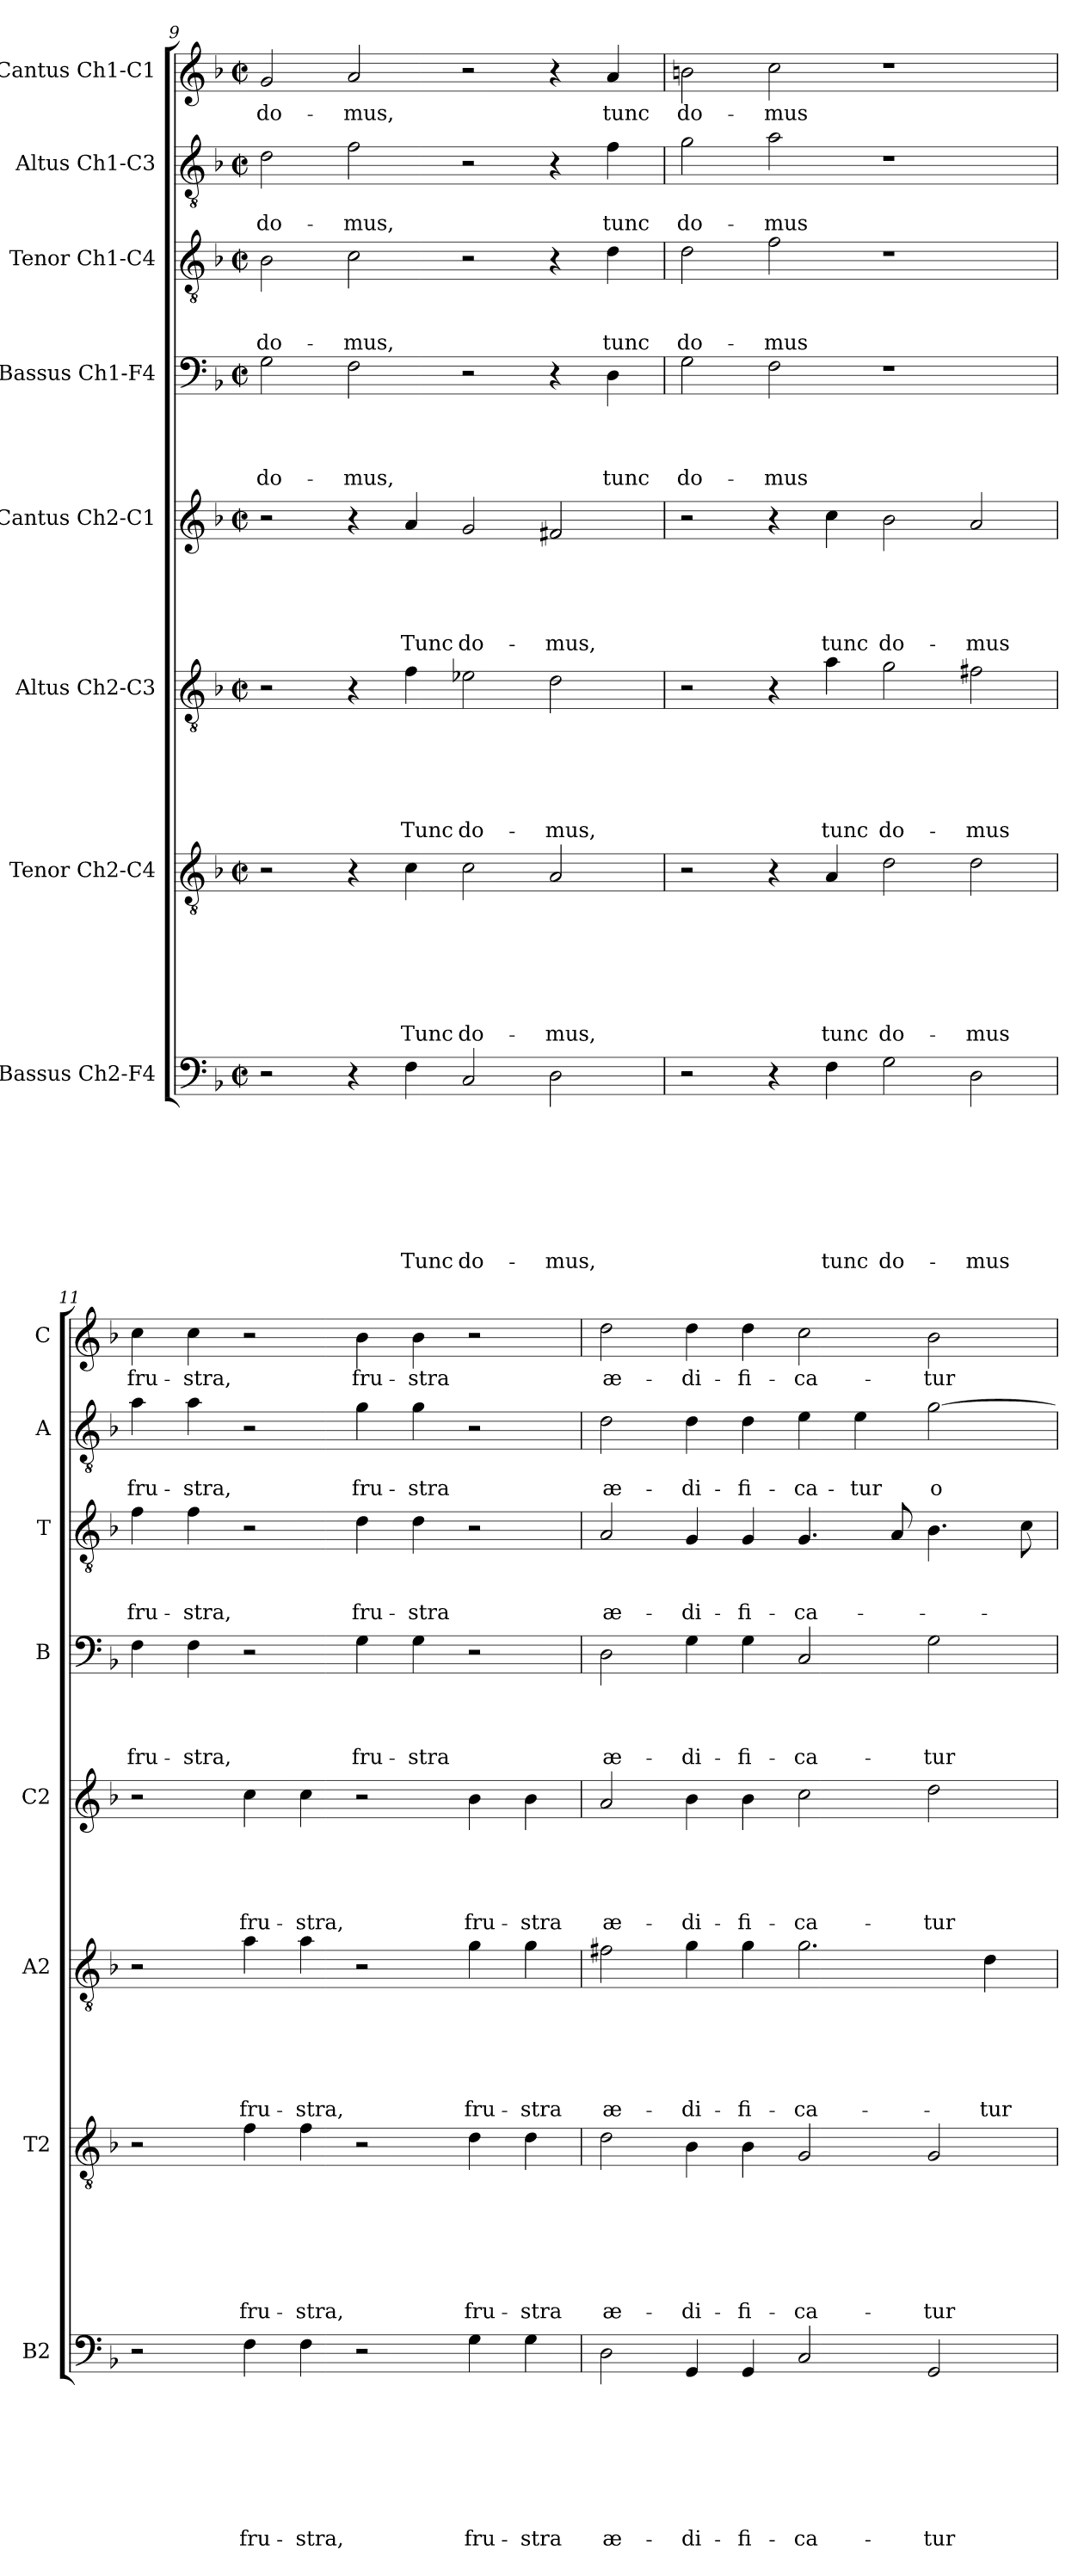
**kern	**text	**text	**text	**text	**text	**text	**text	**text	**kern	**text	**text	**text	**text	**text	**text	**text	**kern	**text	**text	**text	**text	**text	**text	**kern	**text	**text	**text	**text	**text	**kern	**text	**text	**text	**text	**kern	**text	**text	**text	**kern	**text	**text	**kern	**text
*part8	*part8	*part8	*part8	*part8	*part8	*part8	*part8	*part8	*part7	*part7	*part7	*part7	*part7	*part7	*part7	*part7	*part6	*part6	*part6	*part6	*part6	*part6	*part6	*part5	*part5	*part5	*part5	*part5	*part5	*part4	*part4	*part4	*part4	*part4	*part3	*part3	*part3	*part3	*part2	*part2	*part2	*part1	*part1
*staff8	*staff8	*staff8	*staff8	*staff8	*staff8	*staff8	*staff8	*staff8	*staff7	*staff7	*staff7	*staff7	*staff7	*staff7	*staff7	*staff7	*staff6	*staff6	*staff6	*staff6	*staff6	*staff6	*staff6	*staff5	*staff5	*staff5	*staff5	*staff5	*staff5	*staff4	*staff4	*staff4	*staff4	*staff4	*staff3	*staff3	*staff3	*staff3	*staff2	*staff2	*staff2	*staff1	*staff1
*I"Bassus Ch2-F4	*	*	*	*	*	*	*	*	*I"Tenor Ch2-C4	*	*	*	*	*	*	*	*I"Altus Ch2-C3	*	*	*	*	*	*	*I"Cantus Ch2-C1	*	*	*	*	*	*I"Bassus Ch1-F4	*	*	*	*	*I"Tenor Ch1-C4	*	*	*	*I"Altus Ch1-C3	*	*	*I"Cantus Ch1-C1	*
*I'B2	*	*	*	*	*	*	*	*	*I'T2	*	*	*	*	*	*	*	*I'A2	*	*	*	*	*	*	*I'C2	*	*	*	*	*	*I'B	*	*	*	*	*I'T	*	*	*	*I'A	*	*	*I'C	*
*clefF4	*	*	*	*	*	*	*	*	*clefGv2	*	*	*	*	*	*	*	*clefGv2	*	*	*	*	*	*	*clefG2	*	*	*	*	*	*clefF4	*	*	*	*	*clefGv2	*	*	*	*clefGv2	*	*	*clefG2	*
*k[b-]	*	*	*	*	*	*	*	*	*k[b-]	*	*	*	*	*	*	*	*k[b-]	*	*	*	*	*	*	*k[b-]	*	*	*	*	*	*k[b-]	*	*	*	*	*k[b-]	*	*	*	*k[b-]	*	*	*k[b-]	*
*F:	*	*	*	*	*	*	*	*	*F:	*	*	*	*	*	*	*	*F:	*	*	*	*	*	*	*F:	*	*	*	*	*	*F:	*	*	*	*	*F:	*	*	*	*F:	*	*	*F:	*
*M2/2	*	*	*	*	*	*	*	*	*M2/2	*	*	*	*	*	*	*	*M2/2	*	*	*	*	*	*	*M2/2	*	*	*	*	*	*M2/2	*	*	*	*	*M2/2	*	*	*	*M2/2	*	*	*M2/2	*
*met(c|)	*	*	*	*	*	*	*	*	*met(c|)	*	*	*	*	*	*	*	*met(c|)	*	*	*	*	*	*	*met(c|)	*	*	*	*	*	*met(c|)	*	*	*	*	*met(c|)	*	*	*	*met(c|)	*	*	*met(c|)	*
=9	=9	=9	=9	=9	=9	=9	=9	=9	=9	=9	=9	=9	=9	=9	=9	=9	=9	=9	=9	=9	=9	=9	=9	=9	=9	=9	=9	=9	=9	=9	=9	=9	=9	=9	=9	=9	=9	=9	=9	=9	=9	=9	=9
!	!	!	!	!	!	!	!	!	!	!	!	!	!	!	!	!	!	!	!	!	!	!	!	!	!	!	!	!	!	!	!	!	!	!LO:LY:b	!	!	!	!LO:LY:b	!	!	!LO:LY:b	!	!LO:LY:b
2r	.	.	.	.	.	.	.	.	2r	.	.	.	.	.	.	.	2r	.	.	.	.	.	.	2r	.	.	.	.	.	2G\	.	.	.	do-	2B-\	.	.	do-	2d\	.	do-	2g/	do-
!	!	!	!	!	!	!	!	!	!	!	!	!	!	!	!	!	!	!	!	!	!	!	!	!	!	!	!	!	!	!	!	!	!	!LO:LY:b	!	!	!	!LO:LY:b	!	!	!LO:LY:b	!	!LO:LY:b
4r	.	.	.	.	.	.	.	.	4r	.	.	.	.	.	.	.	4r	.	.	.	.	.	.	4r	.	.	.	.	.	2F\	.	.	.	-mus,	2c\	.	.	-mus,	2f\	.	-mus,	2a/	-mus,
!	!	!	!	!	!	!	!	!LO:LY:b	!	!	!	!	!	!	!	!LO:LY:b	!	!	!	!	!	!	!LO:LY:b	!	!	!	!	!	!LO:LY:b	!	!	!	!	!	!	!	!	!	!	!	!	!	!
4F\	.	.	.	.	.	.	.	Tunc	4c\	.	.	.	.	.	.	Tunc	4f\	.	.	.	.	.	Tunc	4a/	.	.	.	.	Tunc	.	.	.	.	.	.	.	.	.	.	.	.	.	.
!	!	!	!	!	!	!	!	!LO:LY:b	!	!	!	!	!	!	!	!LO:LY:b	!	!	!	!	!	!	!LO:LY:b	!	!	!	!	!	!LO:LY:b	!	!	!	!	!	!	!	!	!	!	!	!	!	!
2C/	.	.	.	.	.	.	.	do-	2c\	.	.	.	.	.	.	do-	2e-X\	.	.	.	.	.	do-	2g/	.	.	.	.	do-	2r	.	.	.	.	2r	.	.	.	2r	.	.	2r	.
!	!	!	!	!	!	!	!	!LO:LY:b	!	!	!	!	!	!	!	!LO:LY:b	!	!	!	!	!	!	!LO:LY:b	!	!	!	!	!	!LO:LY:b	!	!	!	!	!	!	!	!	!	!	!	!	!	!
2D\	.	.	.	.	.	.	.	-mus,	2A/	.	.	.	.	.	.	-mus,	2d\	.	.	.	.	.	-mus,	2f#X/	.	.	.	.	-mus,	4r	.	.	.	.	4r	.	.	.	4r	.	.	4r	.
!	!	!	!	!	!	!	!	!	!	!	!	!	!	!	!	!	!	!	!	!	!	!	!	!	!	!	!	!	!	!	!	!	!	!LO:LY:b	!	!	!	!LO:LY:b	!	!	!LO:LY:b	!	!LO:LY:b
.	.	.	.	.	.	.	.	.	.	.	.	.	.	.	.	.	.	.	.	.	.	.	.	.	.	.	.	.	.	4D\	.	.	.	tunc	4d\	.	.	tunc	4f\	.	tunc	4a/	tunc
!!LO:PB:g=z
=10	=10	=10	=10	=10	=10	=10	=10	=10	=10	=10	=10	=10	=10	=10	=10	=10	=10	=10	=10	=10	=10	=10	=10	=10	=10	=10	=10	=10	=10	=10	=10	=10	=10	=10	=10	=10	=10	=10	=10	=10	=10	=10	=10
!	!	!	!	!	!	!	!	!	!	!	!	!	!	!	!	!	!	!	!	!	!	!	!	!	!	!	!	!	!	!	!	!	!	!LO:LY:b	!	!	!	!LO:LY:b	!	!	!LO:LY:b	!	!LO:LY:b
2r	.	.	.	.	.	.	.	.	2r	.	.	.	.	.	.	.	2r	.	.	.	.	.	.	2r	.	.	.	.	.	2G\	.	.	.	do-	2d\	.	.	do-	2g\	.	do-	2bn\	do-
!	!	!	!	!	!	!	!	!	!	!	!	!	!	!	!	!	!	!	!	!	!	!	!	!	!	!	!	!	!	!	!	!	!	!LO:LY:b	!	!	!	!LO:LY:b	!	!	!LO:LY:b	!	!LO:LY:b
4r	.	.	.	.	.	.	.	.	4r	.	.	.	.	.	.	.	4r	.	.	.	.	.	.	4r	.	.	.	.	.	2F\	.	.	.	-mus	2f\	.	.	-mus	2a\	.	-mus	2cc\	-mus
!	!	!	!	!	!	!	!	!LO:LY:b	!	!	!	!	!	!	!	!LO:LY:b	!	!	!	!	!	!	!LO:LY:b	!	!	!	!	!	!LO:LY:b	!	!	!	!	!	!	!	!	!	!	!	!	!	!
4F\	.	.	.	.	.	.	.	tunc	4A/	.	.	.	.	.	.	tunc	4a\	.	.	.	.	.	tunc	4cc\	.	.	.	.	tunc	.	.	.	.	.	.	.	.	.	.	.	.	.	.
!	!	!	!	!	!	!	!	!LO:LY:b	!	!	!	!	!	!	!	!LO:LY:b	!	!	!	!	!	!	!LO:LY:b	!	!	!	!	!	!LO:LY:b	!	!	!	!	!	!	!	!	!	!	!	!	!	!
2G\	.	.	.	.	.	.	.	do-	2d\	.	.	.	.	.	.	do-	2g\	.	.	.	.	.	do-	2b-\	.	.	.	.	do-	1r	.	.	.	.	1r	.	.	.	1r	.	.	1r	.
!	!	!	!	!	!	!	!	!LO:LY:b	!	!	!	!	!	!	!	!LO:LY:b	!	!	!	!	!	!	!LO:LY:b	!	!	!	!	!	!LO:LY:b	!	!	!	!	!	!	!	!	!	!	!	!	!	!
2D\	.	.	.	.	.	.	.	-mus	2d\	.	.	.	.	.	.	-mus	2f#X\	.	.	.	.	.	-mus	2a/	.	.	.	.	-mus	.	.	.	.	.	.	.	.	.	.	.	.	.	.
=11	=11	=11	=11	=11	=11	=11	=11	=11	=11	=11	=11	=11	=11	=11	=11	=11	=11	=11	=11	=11	=11	=11	=11	=11	=11	=11	=11	=11	=11	=11	=11	=11	=11	=11	=11	=11	=11	=11	=11	=11	=11	=11	=11
!	!	!	!	!	!	!	!	!	!	!	!	!	!	!	!	!	!	!	!	!	!	!	!	!	!	!	!	!	!	!	!	!	!	!LO:LY:b	!	!	!	!LO:LY:b	!	!	!LO:LY:b	!	!LO:LY:b
2r	.	.	.	.	.	.	.	.	2r	.	.	.	.	.	.	.	2r	.	.	.	.	.	.	2r	.	.	.	.	.	4F\	.	.	.	fru-	4f\	.	.	fru-	4a\	.	fru-	4cc\	fru-
!	!	!	!	!	!	!	!	!	!	!	!	!	!	!	!	!	!	!	!	!	!	!	!	!	!	!	!	!	!	!	!	!	!	!LO:LY:b	!	!	!	!LO:LY:b	!	!	!LO:LY:b	!	!LO:LY:b
.	.	.	.	.	.	.	.	.	.	.	.	.	.	.	.	.	.	.	.	.	.	.	.	.	.	.	.	.	.	4F\	.	.	.	-stra,	4f\	.	.	-stra,	4a\	.	-stra,	4cc\	-stra,
!	!	!	!	!	!	!	!	!LO:LY:b	!	!	!	!	!	!	!	!LO:LY:b	!	!	!	!	!	!	!LO:LY:b	!	!	!	!	!	!LO:LY:b	!	!	!	!	!	!	!	!	!	!	!	!	!	!
4F\	.	.	.	.	.	.	.	fru-	4f\	.	.	.	.	.	.	fru-	4a\	.	.	.	.	.	fru-	4cc\	.	.	.	.	fru-	2r	.	.	.	.	2r	.	.	.	2r	.	.	2r	.
!	!	!	!	!	!	!	!	!LO:LY:b	!	!	!	!	!	!	!	!LO:LY:b	!	!	!	!	!	!	!LO:LY:b	!	!	!	!	!	!LO:LY:b	!	!	!	!	!	!	!	!	!	!	!	!	!	!
4F\	.	.	.	.	.	.	.	-stra,	4f\	.	.	.	.	.	.	-stra,	4a\	.	.	.	.	.	-stra,	4cc\	.	.	.	.	-stra,	.	.	.	.	.	.	.	.	.	.	.	.	.	.
!	!	!	!	!	!	!	!	!	!	!	!	!	!	!	!	!	!	!	!	!	!	!	!	!	!	!	!	!	!	!	!	!	!	!LO:LY:b	!	!	!	!LO:LY:b	!	!	!LO:LY:b	!	!LO:LY:b
2r	.	.	.	.	.	.	.	.	2r	.	.	.	.	.	.	.	2r	.	.	.	.	.	.	2r	.	.	.	.	.	4G\	.	.	.	fru-	4d\	.	.	fru-	4g\	.	fru-	4b-\	fru-
!	!	!	!	!	!	!	!	!	!	!	!	!	!	!	!	!	!	!	!	!	!	!	!	!	!	!	!	!	!	!	!	!	!	!LO:LY:b	!	!	!	!LO:LY:b	!	!	!LO:LY:b	!	!LO:LY:b
.	.	.	.	.	.	.	.	.	.	.	.	.	.	.	.	.	.	.	.	.	.	.	.	.	.	.	.	.	.	4G\	.	.	.	-stra	4d\	.	.	-stra	4g\	.	-stra	4b-\	-stra
!	!	!	!	!	!	!	!	!LO:LY:b	!	!	!	!	!	!	!	!LO:LY:b	!	!	!	!	!	!	!LO:LY:b	!	!	!	!	!	!LO:LY:b	!	!	!	!	!	!	!	!	!	!	!	!	!	!
4G\	.	.	.	.	.	.	.	fru-	4d\	.	.	.	.	.	.	fru-	4g\	.	.	.	.	.	fru-	4b-\	.	.	.	.	fru-	2r	.	.	.	.	2r	.	.	.	2r	.	.	2r	.
!	!	!	!	!	!	!	!	!LO:LY:b	!	!	!	!	!	!	!	!LO:LY:b	!	!	!	!	!	!	!LO:LY:b	!	!	!	!	!	!LO:LY:b	!	!	!	!	!	!	!	!	!	!	!	!	!	!
4G\	.	.	.	.	.	.	.	-stra	4d\	.	.	.	.	.	.	-stra	4g\	.	.	.	.	.	-stra	4b-\	.	.	.	.	-stra	.	.	.	.	.	.	.	.	.	.	.	.	.	.
=12	=12	=12	=12	=12	=12	=12	=12	=12	=12	=12	=12	=12	=12	=12	=12	=12	=12	=12	=12	=12	=12	=12	=12	=12	=12	=12	=12	=12	=12	=12	=12	=12	=12	=12	=12	=12	=12	=12	=12	=12	=12	=12	=12
!	!	!	!	!	!	!	!	!LO:LY:b	!	!	!	!	!	!	!	!LO:LY:b	!	!	!	!	!	!	!LO:LY:b	!	!	!	!	!	!LO:LY:b	!	!	!	!	!LO:LY:b	!	!	!	!LO:LY:b	!	!	!LO:LY:b	!	!LO:LY:b
2D\	.	.	.	.	.	.	.	æ-	2d\	.	.	.	.	.	.	æ-	2f#X\	.	.	.	.	.	æ-	2a/	.	.	.	.	æ-	2D\	.	.	.	æ-	2A/	.	.	æ-	2d\	.	æ-	2dd\	æ-
!	!	!	!	!	!	!	!	!LO:LY:b	!	!	!	!	!	!	!	!LO:LY:b	!	!	!	!	!	!	!LO:LY:b	!	!	!	!	!	!LO:LY:b	!	!	!	!	!LO:LY:b	!	!	!	!LO:LY:b	!	!	!LO:LY:b	!	!LO:LY:b
4GG/	.	.	.	.	.	.	.	-di-	4B-\	.	.	.	.	.	.	-di-	4g\	.	.	.	.	.	-di-	4b-\	.	.	.	.	-di-	4G\	.	.	.	-di-	4G/	.	.	-di-	4d\	.	-di-	4dd\	-di-
!	!	!	!	!	!	!	!	!LO:LY:b	!	!	!	!	!	!	!	!LO:LY:b	!	!	!	!	!	!	!LO:LY:b	!	!	!	!	!	!LO:LY:b	!	!	!	!	!LO:LY:b	!	!	!	!LO:LY:b	!	!	!LO:LY:b	!	!LO:LY:b
4GG/	.	.	.	.	.	.	.	-fi-	4B-\	.	.	.	.	.	.	-fi-	4g\	.	.	.	.	.	-fi-	4b-\	.	.	.	.	-fi-	4G\	.	.	.	-fi-	4G/	.	.	-fi-	4d\	.	-fi-	4dd\	-fi-
!	!	!	!	!	!	!	!	!LO:LY:b	!	!	!	!	!	!	!	!LO:LY:b	!	!	!	!	!	!	!LO:LY:b	!	!	!	!	!	!LO:LY:b	!	!	!	!	!LO:LY:b	!	!	!	!LO:LY:b	!	!	!LO:LY:b	!	!LO:LY:b
2C/	.	.	.	.	.	.	.	-ca-	2G/	.	.	.	.	.	.	-ca-	2.g\	.	.	.	.	.	-ca-	2cc\	.	.	.	.	-ca-	2C/	.	.	.	-ca-	4.G/	.	.	-ca-	4e\	.	-ca-	2cc\	-ca-
!	!	!	!	!	!	!	!	!	!	!	!	!	!	!	!	!	!	!	!	!	!	!	!	!	!	!	!	!	!	!	!	!	!	!	!	!	!	!	!	!	!LO:LY:b	!	!
.	.	.	.	.	.	.	.	.	.	.	.	.	.	.	.	.	.	.	.	.	.	.	.	.	.	.	.	.	.	.	.	.	.	.	.	.	.	.	4e\	.	-tur	.	.
.	.	.	.	.	.	.	.	.	.	.	.	.	.	.	.	.	.	.	.	.	.	.	.	.	.	.	.	.	.	.	.	.	.	.	8A/	.	.	.	.	.	.	.	.
!	!	!	!	!	!	!	!	!LO:LY:b	!	!	!	!	!	!	!	!LO:LY:b	!	!	!	!	!	!	!	!	!	!	!	!	!LO:LY:b	!	!	!	!	!LO:LY:b	!	!	!	!	!	!	!LO:LY:b	!	!LO:LY:b
2GG/	.	.	.	.	.	.	.	-tur	2G/	.	.	.	.	.	.	-tur	.	.	.	.	.	.	.	2dd\	.	.	.	.	-tur	2G\	.	.	.	-tur	4.B-\	.	.	.	[2g\	.	o-	2b-\	-tur
!	!	!	!	!	!	!	!	!	!	!	!	!	!	!	!	!	!	!	!	!	!	!	!LO:LY:b	!	!	!	!	!	!	!	!	!	!	!	!	!	!	!	!	!	!	!	!
.	.	.	.	.	.	.	.	.	.	.	.	.	.	.	.	.	4d\	.	.	.	.	.	-tur	.	.	.	.	.	.	.	.	.	.	.	.	.	.	.	.	.	.	.	.
.	.	.	.	.	.	.	.	.	.	.	.	.	.	.	.	.	.	.	.	.	.	.	.	.	.	.	.	.	.	.	.	.	.	.	8c\	.	.	.	.	.	.	.	.
=	=	=	=	=	=	=	=	=	=	=	=	=	=	=	=	=	=	=	=	=	=	=	=	=	=	=	=	=	=	=	=	=	=	=	=	=	=	=	=	=	=	=	=
*-	*-	*-	*-	*-	*-	*-	*-	*-	*-	*-	*-	*-	*-	*-	*-	*-	*-	*-	*-	*-	*-	*-	*-	*-	*-	*-	*-	*-	*-	*-	*-	*-	*-	*-	*-	*-	*-	*-	*-	*-	*-	*-	*-
